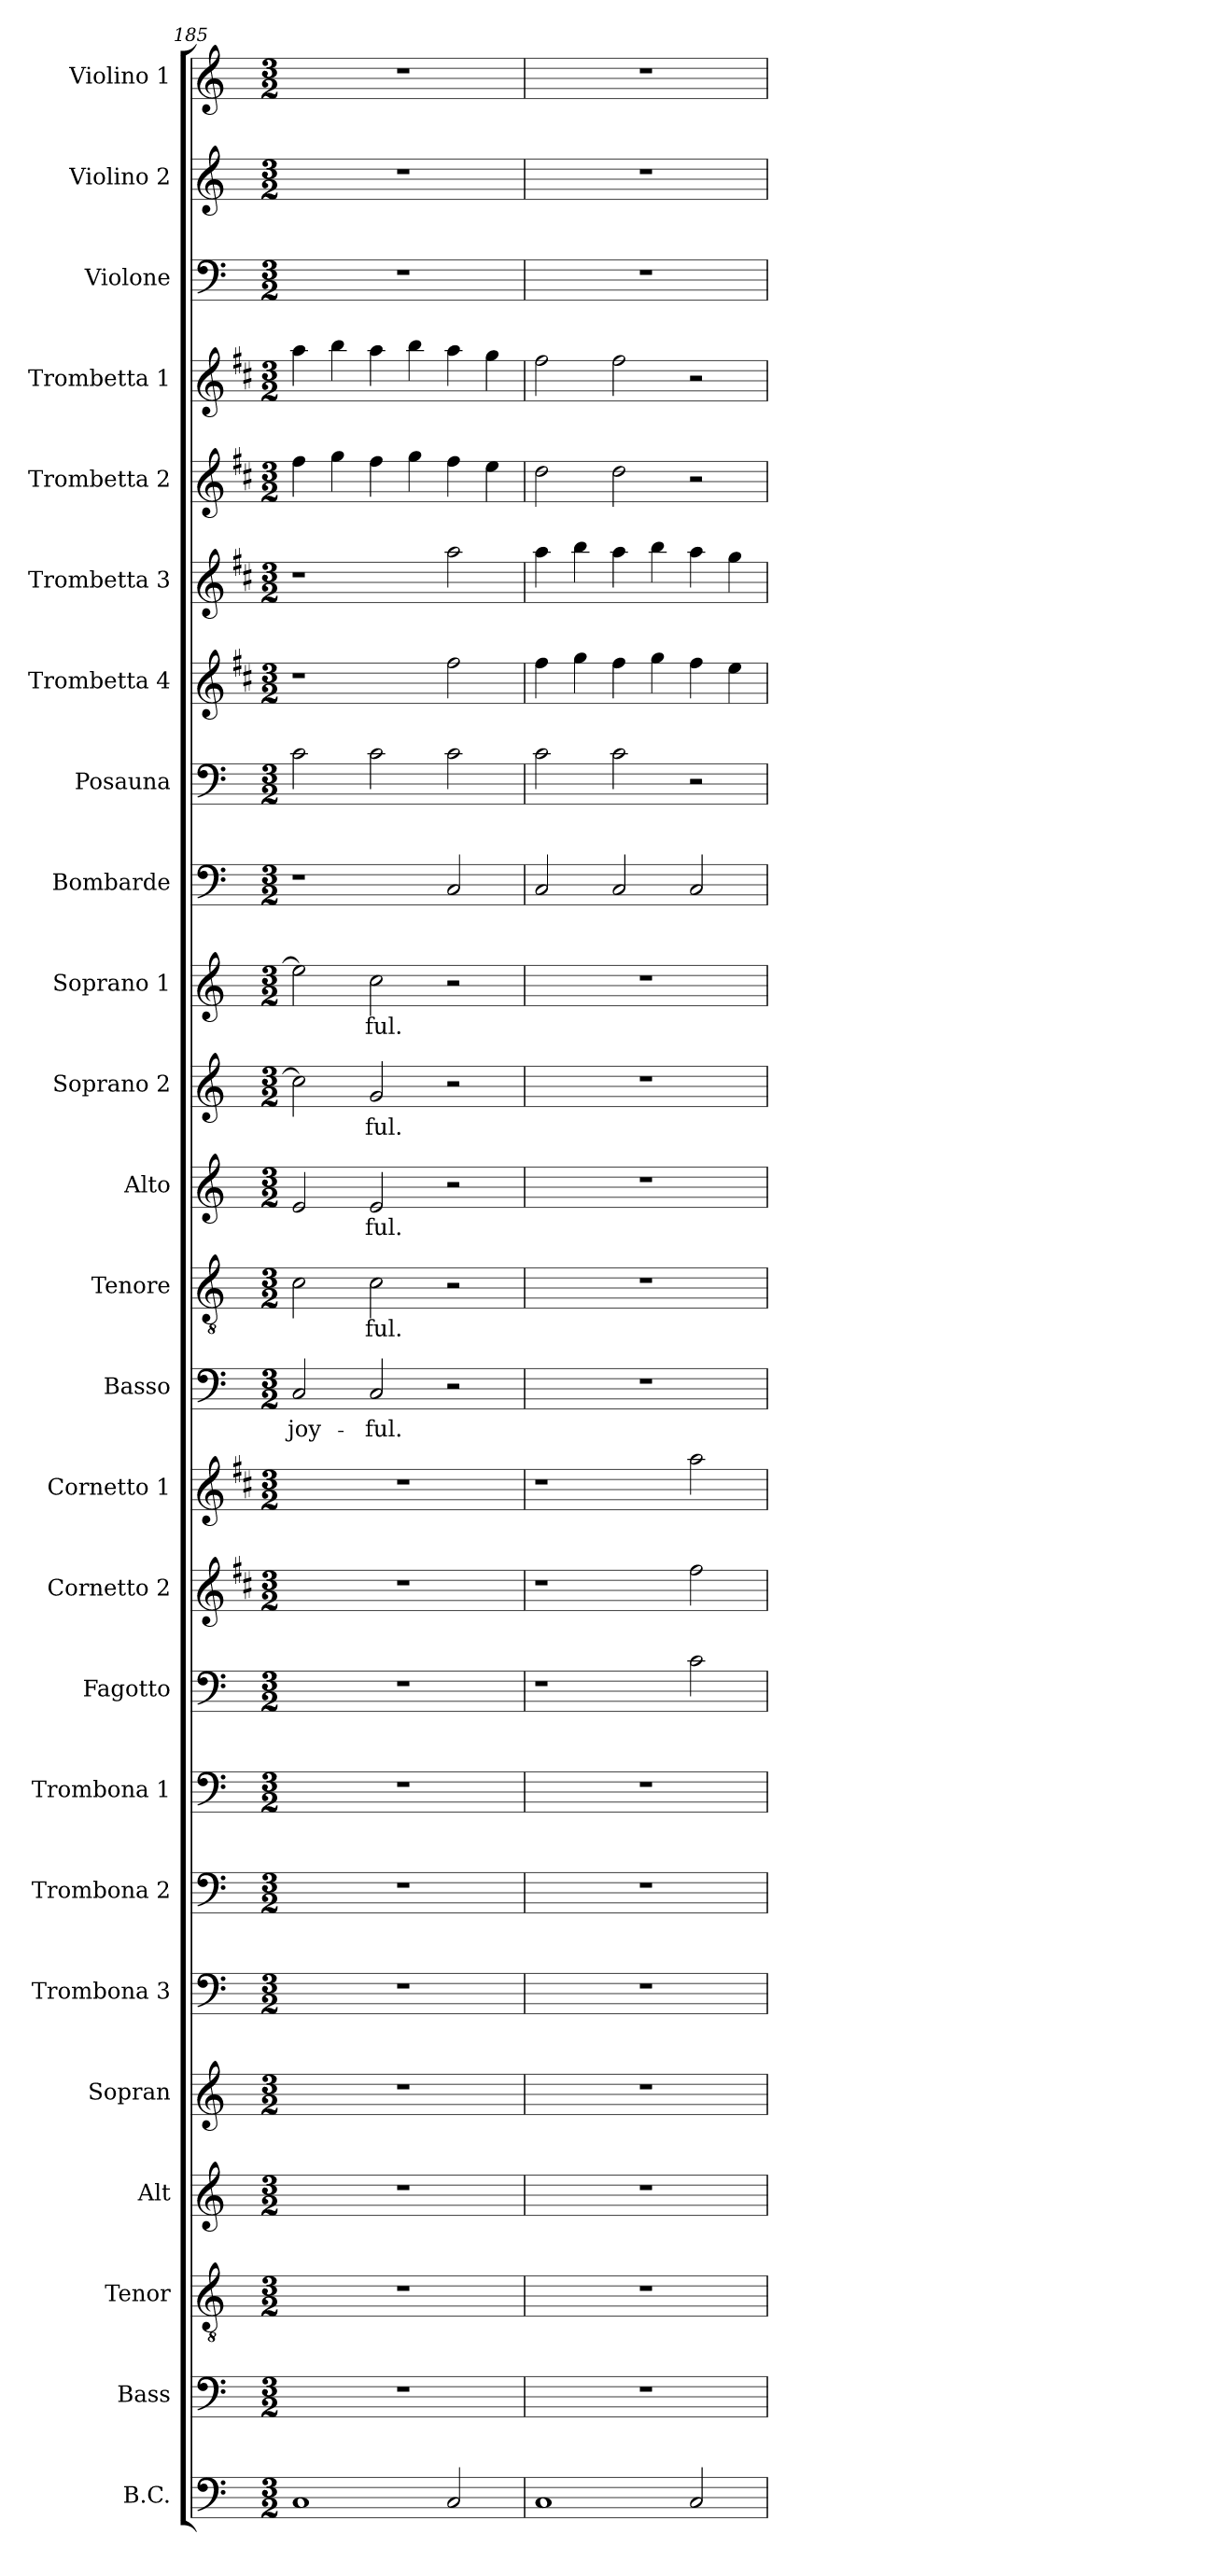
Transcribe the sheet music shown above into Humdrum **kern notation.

**kern	**kern	**kern	**kern	**kern	**kern	**kern	**kern	**kern	**kern	**kern	**kern	**text	**kern	**text	**kern	**text	**kern	**text	**kern	**text	**kern	**kern	**kern	**kern	**kern	**kern	**kern	**kern	**kern
*part25	*part24	*part23	*part22	*part21	*part20	*part19	*part18	*part17	*part16	*part15	*part14	*part14	*part13	*part13	*part12	*part12	*part11	*part11	*part10	*part10	*part9	*part8	*part7	*part6	*part5	*part4	*part3	*part2	*part1
*staff25	*staff24	*staff23	*staff22	*staff21	*staff20	*staff19	*staff18	*staff17	*staff16	*staff15	*staff14	*staff14	*staff13	*staff13	*staff12	*staff12	*staff11	*staff11	*staff10	*staff10	*staff9	*staff8	*staff7	*staff6	*staff5	*staff4	*staff3	*staff2	*staff1
*I"B.C.	*I"Bass	*I"Tenor	*I"Alt	*I"Sopran	*I"Trombona 3	*I"Trombona 2	*I"Trombona 1	*I"Fagotto	*I"Cornetto 2	*I"Cornetto 1	*I"Basso	*	*I"Tenore	*	*I"Alto	*	*I"Soprano 2	*	*I"Soprano 1	*	*I"Bombarde	*I"Posauna	*I"Trombetta 4	*I"Trombetta 3	*I"Trombetta 2	*I"Trombetta 1	*I"Violone	*I"Violino 2	*I"Violino 1
*I'B.C.	*I'B.	*I'T.	*I'A.	*I'S.	*I'Tbn. 2	*I'Tbn. 2	*I'Tbn. 1	*I'Fag.	*I'Cor. 2	*I'Cor. 1	*I'B.	*	*I'T.	*	*I'A.	*	*I'S.	*	*I'S.	*	*	*	*	*	*	*	*	*I'Vl. 2	*I'Vl. 1
*clefF4	*clefF4	*clefGv2	*clefG2	*clefG2	*clefF4	*clefF4	*clefF4	*clefF4	*clefG2	*clefG2	*clefF4	*	*clefGv2	*	*clefG2	*	*clefG2	*	*clefG2	*	*clefF4	*clefF4	*clefG2	*clefG2	*clefG2	*clefG2	*clefF4	*clefG2	*clefG2
*	*	*ITrd7c12	*	*	*	*	*	*	*ITrd1c2	*ITrd1c2	*	*	*ITrd7c12	*	*	*	*	*	*	*	*	*	*ITrd1c2	*ITrd1c2	*ITrd1c2	*ITrd1c2	*	*	*
*k[]	*k[]	*k[]	*k[]	*k[]	*k[]	*k[]	*k[]	*k[]	*k[]	*k[]	*k[]	*	*k[]	*	*k[]	*	*k[]	*	*k[]	*	*k[]	*k[]	*k[]	*k[]	*k[]	*k[]	*k[]	*k[]	*k[]
*C:	*C:	*C:	*C:	*C:	*C:	*C:	*C:	*C:	*C:	*C:	*C:	*	*C:	*	*C:	*	*C:	*	*C:	*	*C:	*C:	*C:	*C:	*C:	*C:	*C:	*C:	*C:
*M3/2	*M3/2	*M3/2	*M3/2	*M3/2	*M3/2	*M3/2	*M3/2	*M3/2	*M3/2	*M3/2	*M3/2	*	*M3/2	*	*M3/2	*	*M3/2	*	*M3/2	*	*M3/2	*M3/2	*M3/2	*M3/2	*M3/2	*M3/2	*M3/2	*M3/2	*M3/2
=185	=185	=185	=185	=185	=185	=185	=185	=185	=185	=185	=185	=185	=185	=185	=185	=185	=185	=185	=185	=185	=185	=185	=185	=185	=185	=185	=185	=185	=185
!	!LO:N:vis=1	!LO:N:vis=1	!LO:N:vis=1	!LO:N:vis=1	!LO:N:vis=1	!LO:N:vis=1	!LO:N:vis=1	!LO:N:vis=1	!LO:N:vis=1	!LO:N:vis=1	!	!	!	!	!	!	!	!	!	!	!	!	!	!	!	!	!	!	!
!	!	!	!	!	!	!	!	!	!	!	!	!LO:LY:b:color=#000000	!	!	!	!	!	!	!	!	!	!	!	!	!	!	!LO:N:vis=1	!LO:N:vis=1	!LO:N:vis=1
1Ci	1.r	1.r	1.r	1.r	1.r	1.r	1.r	1.r	1.r	1.r	2Ci/	joy-	2Ci\	.	2ei/	.	2cci\]	.	2eei\]	.	1r	2ci\	1r	1r	4eei\	4ggi\	1.r	1.r	1.r
.	.	.	.	.	.	.	.	.	.	.	.	.	.	.	.	.	.	.	.	.	.	.	.	.	4ffi\	4aai\	.	.	.
!	!	!	!	!	!	!	!	!	!	!	!	!LO:LY:b:color=#000000	!	!	!	!	!	!	!	!	!	!	!	!	!	!	!	!	!
!	!	!	!	!	!	!	!	!	!	!	!	!	!	!LO:LY:b:color=#000000	!	!	!	!	!	!	!	!	!	!	!	!	!	!	!
!	!	!	!	!	!	!	!	!	!	!	!	!	!	!	!	!LO:LY:b:color=#000000	!	!	!	!	!	!	!	!	!	!	!	!	!
!	!	!	!	!	!	!	!	!	!	!	!	!	!	!	!	!	!	!LO:LY:b:color=#000000	!	!	!	!	!	!	!	!	!	!	!
!	!	!	!	!	!	!	!	!	!	!	!	!	!	!	!	!	!	!	!	!LO:LY:b:color=#000000	!	!	!	!	!	!	!	!	!
.	.	.	.	.	.	.	.	.	.	.	2Ci/	-ful.	2Ci\	-ful.	2ei/	-ful.	2gi/	-ful.	2cci\	-ful.	.	2ci\	.	.	4eei\	4ggi\	.	.	.
.	.	.	.	.	.	.	.	.	.	.	.	.	.	.	.	.	.	.	.	.	.	.	.	.	4ffi\	4aai\	.	.	.
2Ci/	.	.	.	.	.	.	.	.	.	.	2r	.	2r	.	2r	.	2r	.	2r	.	2Ci/	2ci\	2eei\	2ggi\	4eei\	4ggi\	.	.	.
.	.	.	.	.	.	.	.	.	.	.	.	.	.	.	.	.	.	.	.	.	.	.	.	.	4ddi\	4ffi\	.	.	.
=186	=186	=186	=186	=186	=186	=186	=186	=186	=186	=186	=186	=186	=186	=186	=186	=186	=186	=186	=186	=186	=186	=186	=186	=186	=186	=186	=186	=186	=186
!	!LO:N:vis=1	!LO:N:vis=1	!LO:N:vis=1	!LO:N:vis=1	!LO:N:vis=1	!LO:N:vis=1	!LO:N:vis=1	!	!	!	!LO:N:vis=1	!	!LO:N:vis=1	!	!LO:N:vis=1	!	!LO:N:vis=1	!	!LO:N:vis=1	!	!	!	!	!	!	!	!LO:N:vis=1	!LO:N:vis=1	!LO:N:vis=1
1Ci	1.r	1.r	1.r	1.r	1.r	1.r	1.r	1r	1r	1r	1.r	.	1.r	.	1.r	.	1.r	.	1.r	.	2Ci/	2ci\	4eei\	4ggi\	2cci\	2eei\	1.r	1.r	1.r
.	.	.	.	.	.	.	.	.	.	.	.	.	.	.	.	.	.	.	.	.	.	.	4ffi\	4aai\	.	.	.	.	.
.	.	.	.	.	.	.	.	.	.	.	.	.	.	.	.	.	.	.	.	.	2Ci/	2ci\	4eei\	4ggi\	2cci\	2eei\	.	.	.
.	.	.	.	.	.	.	.	.	.	.	.	.	.	.	.	.	.	.	.	.	.	.	4ffi\	4aai\	.	.	.	.	.
2Ci/	.	.	.	.	.	.	.	2ci\	2eei\	2ggi\	.	.	.	.	.	.	.	.	.	.	2Ci/	2r	4eei\	4ggi\	2r	2r	.	.	.
.	.	.	.	.	.	.	.	.	.	.	.	.	.	.	.	.	.	.	.	.	.	.	4ddi\	4ffi\	.	.	.	.	.
=	=	=	=	=	=	=	=	=	=	=	=	=	=	=	=	=	=	=	=	=	=	=	=	=	=	=	=	=	=
*-	*-	*-	*-	*-	*-	*-	*-	*-	*-	*-	*-	*-	*-	*-	*-	*-	*-	*-	*-	*-	*-	*-	*-	*-	*-	*-	*-	*-	*-
